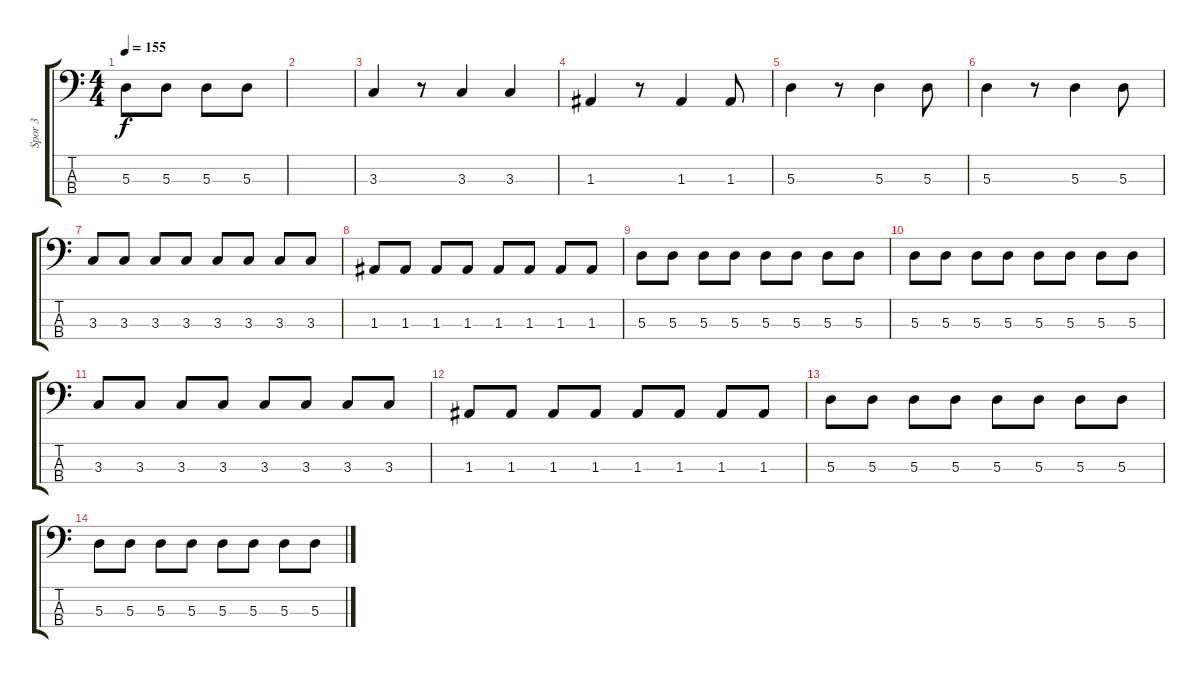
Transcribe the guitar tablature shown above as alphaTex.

\track ("Spor 3" "Spor 3") {instrument electricbasspick}
\staff {score tabs}
\tuning (G2 D2 A1 E1) {hide}
\ts (4 4)
\tempo 155
\clef f4
\ks c
5.3.8{dy f} 5.3.8 5.3.8 5.3.8 |
|
3.3.4 r.8 3.3.4 3.3.4 |
1.3.4 r.8 1.3.4 1.3.8 |
5.3.4 r.8 5.3.4 5.3.8 |
5.3.4 r.8 5.3.4 5.3.8 |
3.3.8 3.3.8 3.3.8 3.3.8 3.3.8 3.3.8 3.3.8 3.3.8 |
1.3.8 1.3.8 1.3.8 1.3.8 1.3.8 1.3.8 1.3.8 1.3.8 |
5.3.8 5.3.8 5.3.8 5.3.8 5.3.8 5.3.8 5.3.8 5.3.8 |
5.3.8 5.3.8 5.3.8 5.3.8 5.3.8 5.3.8 5.3.8 5.3.8 |
3.3.8 3.3.8 3.3.8 3.3.8 3.3.8 3.3.8 3.3.8 3.3.8 |
1.3.8 1.3.8 1.3.8 1.3.8 1.3.8 1.3.8 1.3.8 1.3.8 |
5.3.8 5.3.8 5.3.8 5.3.8 5.3.8 5.3.8 5.3.8 5.3.8 |
5.3.8 5.3.8 5.3.8 5.3.8 5.3.8 5.3.8 5.3.8 5.3.8
